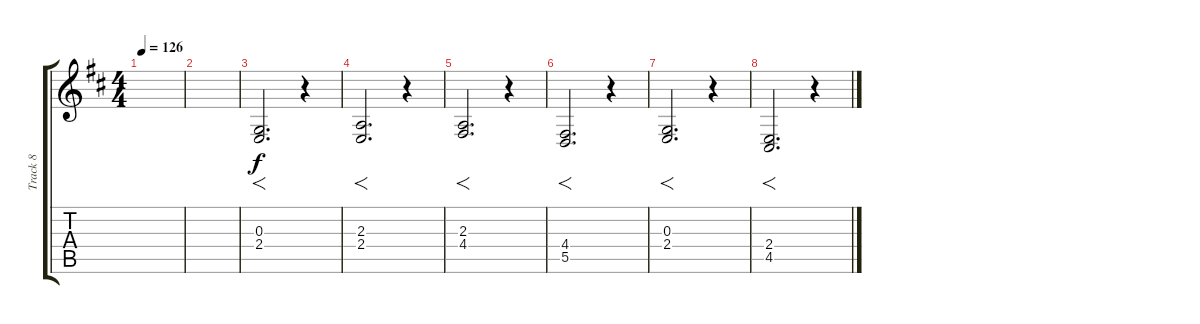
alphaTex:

\track ("Track 8" "Track 8") {instrument harmonica}
\staff {score tabs}
\tuning (E4 B3 G3 D3 A2 E2) {hide}
\ts (4 4)
\tempo 126
\clef g2
\ks d
|
|
(0.3 2.4).2{f d} r.4 |
(2.3 2.4).2{f d} r.4 |
(2.3 4.4).2{f d} r.4 |
(4.4 5.5).2{f d} r.4 |
(0.3 2.4).2{f d} r.4 |
(2.4 4.5).2{f d} r.4
